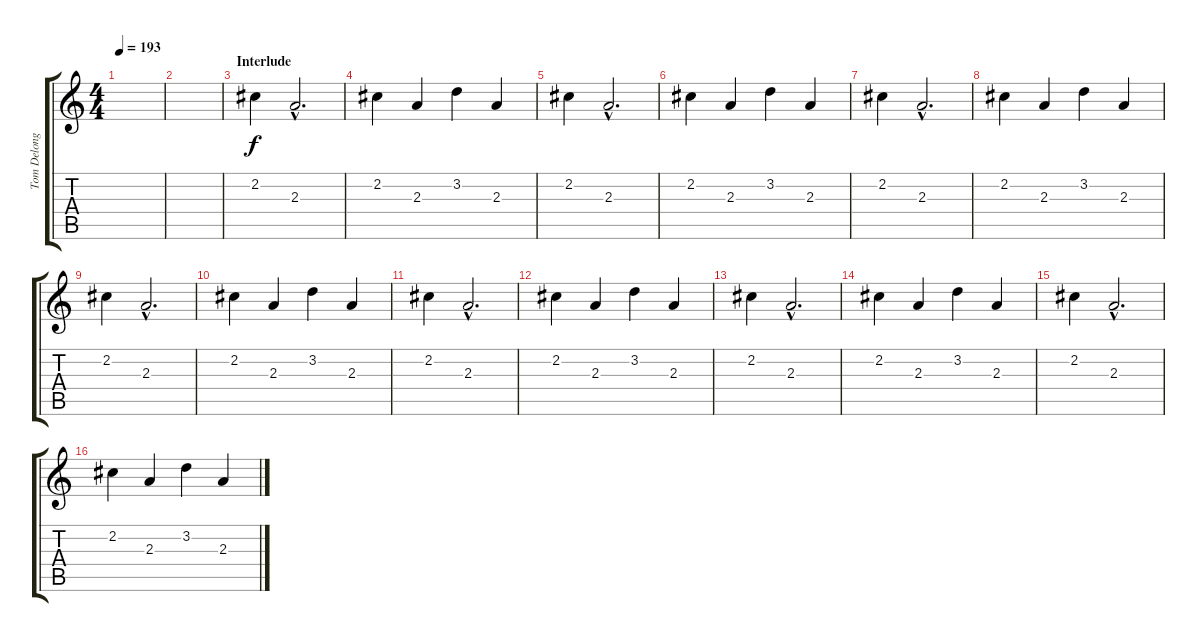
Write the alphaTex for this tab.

\track ("Tom Delong ( Clean)" "Tom Delong") {instrument electricguitarclean}
\staff {score tabs}
\tuning (E4 B3 G3 D3 A2 E2) {hide}
\ts (4 4)
\tempo 193
\clef g2
\ks c
|
|
\section ("" "Interlude")
2.2.4 2.3{hac}.2{d} |
2.2.4 2.3.4 3.2.4 2.3.4 |
2.2.4 2.3{hac}.2{d} |
2.2.4 2.3.4 3.2.4 2.3.4 |
2.2.4 2.3{hac}.2{d} |
2.2.4 2.3.4 3.2.4 2.3.4 |
2.2.4 2.3{hac}.2{d} |
2.2.4 2.3.4 3.2.4 2.3.4 |
2.2.4 2.3{hac}.2{d} |
2.2.4 2.3.4 3.2.4 2.3.4 |
2.2.4 2.3{hac}.2{d} |
2.2.4 2.3.4 3.2.4 2.3.4 |
2.2.4 2.3{hac}.2{d} |
2.2.4 2.3.4 3.2.4 2.3.4
